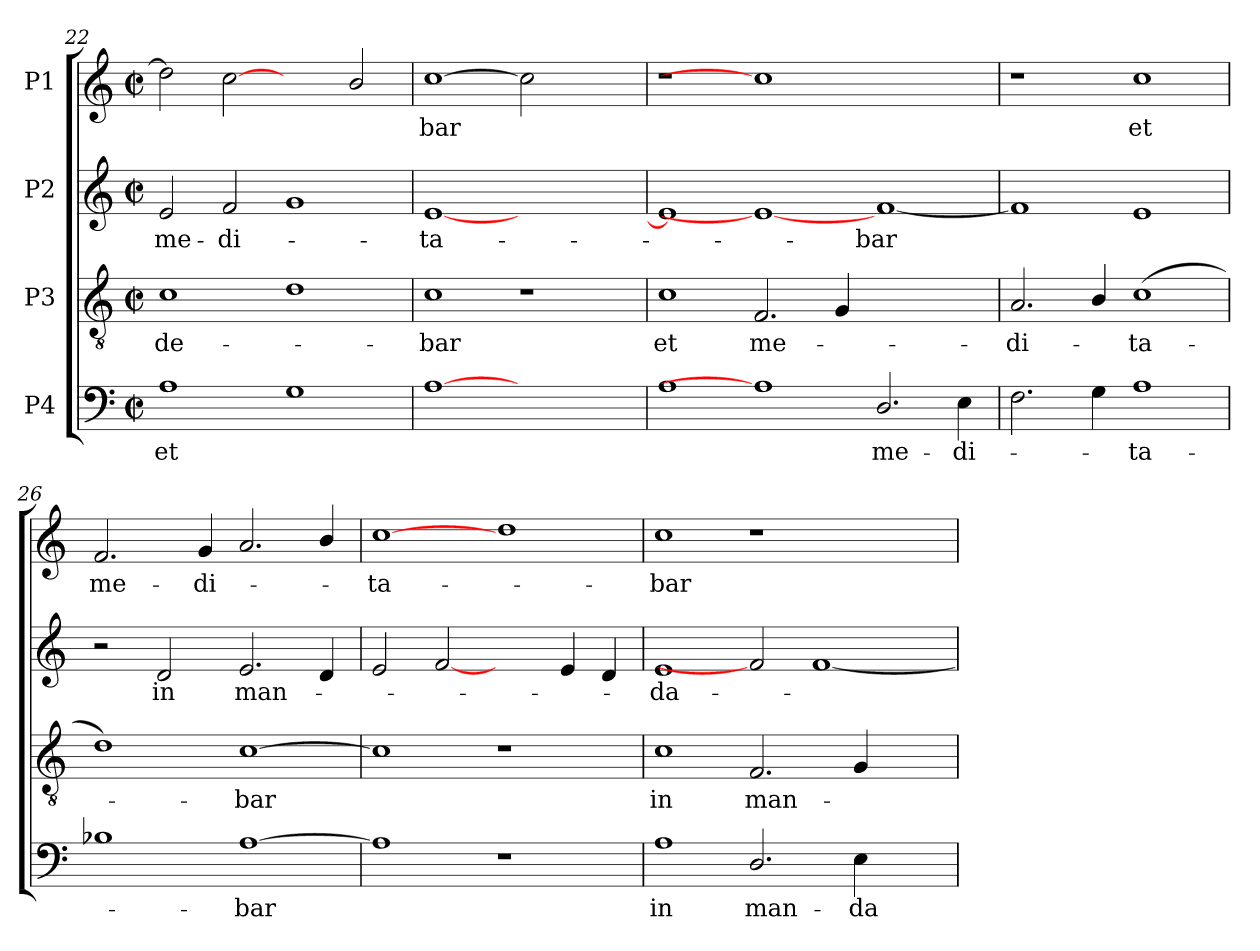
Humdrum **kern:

**kern	**text	**kern	**text	**kern	**text	**kern	**text
*part4	*part4	*part3	*part3	*part2	*part2	*part1	*part1
*staff4	*staff4	*staff3	*staff3	*staff2	*staff2	*staff1	*staff1
*I"P4	*	*I"P3	*	*I"P2	*	*I"P1	*
*clefF4	*	*clefGv2	*	*clefG2	*	*clefG2	*
*	*	*ITrd7c12	*	*	*	*	*
*k[]	*	*k[]	*	*k[]	*	*k[]	*
*C:	*	*C:	*	*C:	*	*C:	*
*M2/2	*	*M2/2	*	*M2/2	*	*M2/2	*
*met(c|)	*	*met(c|)	*	*met(c|)	*	*met(c|)	*
=22	=22	=22	=22	=22	=22	=22	=22
!	!LO:LY:b:color=#000000	!	!	!	!	!	!
!	!	!	!LO:LY:b:color=#000000	!	!	!	!
!	!	!	!	!	!LO:LY:b:color=#000000	!	!
1Ai	et	1Ci	-de-	2ei/	me-	2ddi\]	.
!	!	!	!	!	!LO:LY:b:color=#000000	!	!
.	.	.	.	2fi/	-di-	[2cci	.
1Gi	.	1Di	.	1gi	.	2ryy	.
.	.	.	.	.	.	2bi/	.
=23	=23	=23	=23	=23	=23	=23	=23
!	!	!	!LO:LY:b:color=#000000	!	!	!	!
!	!	!	!	!	!LO:LY:b:color=#000000	!	!
!	!	!	!	!	!	!	!LO:LY:b:color=#000000
[1Ai	.	1Ci	-bar	[1ei	-ta-	[1cci	-bar
1ryy	.	1r	.	1ryy	.	2cci]	.
.	.	.	.	.	.	2ryy	.
=24	=24	=24	=24	=24	=24	=24	=24
!	!	!	!LO:LY:b:color=#000000	!	!	!LO:N:vis=1	!
1Ai	.	1Ci	et	1ei]	.	1r	.
!	!	!	!LO:LY:b:color=#000000	!	!	!	!
1Ai]	.	2.FFi/	me-	1ei_	.	1cci]	.
.	.	4GGi/	.	.	.	.	.
!	!LO:LY:b:color=#000000	!	!	!	!	!	!
!	!	!	!	!	!LO:LY:b:color=#000000	!	!
2.Di/	me-	1ryy	.	[1fi	-bar	1ryy	.
!	!LO:LY:b:color=#000000	!	!	!	!	!	!
4Ei\	-di-	.	.	.	.	.	.
=25	=25	=25	=25	=25	=25	=25	=25
!	!	!	!LO:LY:b:color=#000000	!	!	!	!
2.Fi\	.	2.AAi/	-di-	1fi]	.	1r	.
4Gi\	.	4BBi/	.	.	.	.	.
!	!LO:LY:b:color=#000000	!	!	!	!	!	!
!	!	!	!LO:LY:b:color=#000000	!	!	!	!
!	!	!	!	!	!	!	!LO:LY:b:color=#000000
1Ai	-ta-	(1Ci	-ta-	1ei	.	1cci	et
!!LO:LB:g=z
=26	=26	=26	=26	=26	=26	=26	=26
!	!	!	!	!	!	!	!LO:LY:b:color=#000000
1B-Xi	.	1Di)	.	2r	.	2.fi/	me-
!	!	!	!	!	!LO:LY:b:color=#000000	!	!
.	.	.	.	2di/	in	.	.
!	!	!	!	!	!	!	!LO:LY:b:color=#000000
.	.	.	.	.	.	4gi/	-di-
!	!LO:LY:b:color=#000000	!	!	!	!	!	!
!	!	!	!LO:LY:b:color=#000000	!	!	!	!
!	!	!	!	!	!LO:LY:b:color=#000000	!	!
[1Ai	-bar	[1Ci	-bar	2.ei/	man-	2.ai/	.
.	.	.	.	4di/	.	4bi/	.
=27	=27	=27	=27	=27	=27	=27	=27
!	!	!	!	!	!	!	!LO:LY:b:color=#000000
1Ai]	.	1Ci]	.	2ei/	.	[1cci	-ta-
.	.	.	.	[2fi	.	.	.
1r	.	1r	.	2ryy	.	1ddi	.
.	.	.	.	4ei/	.	.	.
.	.	.	.	4di/	.	.	.
=28	=28	=28	=28	=28	=28	=28	=28
!	!LO:LY:b:color=#000000	!	!	!	!	!	!
!	!	!	!LO:LY:b:color=#000000	!	!	!	!
!	!	!	!	!	!LO:LY:b:color=#000000	!	!
!	!	!	!	!	!	!	!LO:LY:b:color=#000000
1Ai	in	1Ci	in	1ei	-da-	1cci	-bar
!	!LO:LY:b:color=#000000	!	!	!	!	!	!
!	!	!	!LO:LY:b:color=#000000	!	!	!	!
2.Di/	man-	2.FFi/	man-	2fi]	.	1r	.
.	.	.	.	[1fi	.	.	.
!	!LO:LY:b:color=#000000	!	!	!	!	!	!
4Ei\	-da-	4GGi/	.	.	.	.	.
2ryy	.	2ryy	.	.	.	2ryy	.
=	=	=	=	=	=	=	=
*-	*-	*-	*-	*-	*-	*-	*-
